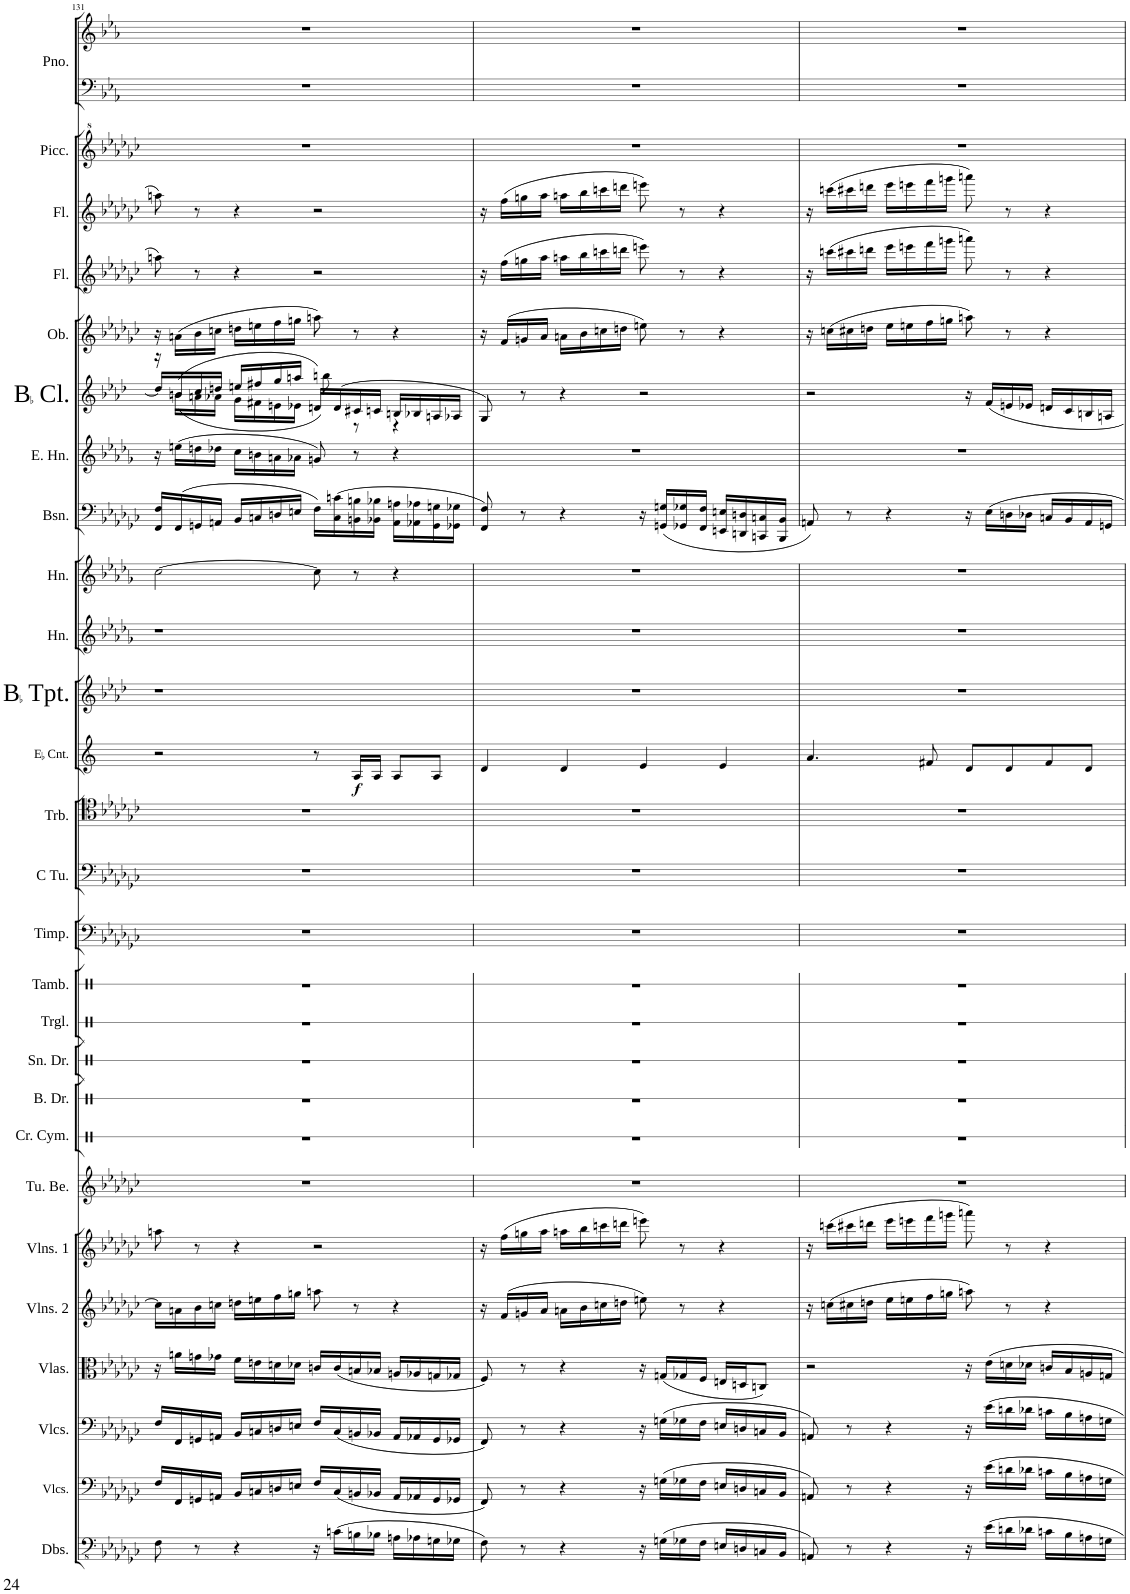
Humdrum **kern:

**kern	**kern	**kern	**kern	**kern	**kern	**kern	**kern	**kern	**kern	**kern	**kern	**kern	**kern	**kern	**kern	**dynam	**kern	**kern	**kern	**kern	**kern	**kern	**kern	**kern	**kern	**kern	**kern	**kern
*part27	*part26	*part25	*part24	*part23	*part22	*part21	*part20	*part19	*part18	*part17	*part16	*part15	*part14	*part13	*part12	*part12	*part11	*part10	*part9	*part8	*part7	*part6	*part5	*part4	*part3	*part2	*part1	*part1
*staff28	*staff27	*staff26	*staff25	*staff24	*staff23	*staff22	*staff21	*staff20	*staff19	*staff18	*staff17	*staff16	*staff15	*staff14	*staff13	*staff13	*staff12	*staff11	*staff10	*staff9	*staff8	*staff7	*staff6	*staff5	*staff4	*staff3	*staff2	*staff1
*I"Double Basses	*I"Violoncellos	*I"Violoncellos	*I"Violas	*I"Violins 2	*I"Violins 1	*I"Tubular Bells	*I"Crash Cymbal	*I"Bass Drum	*I"Snare Drum	*I"Triangle	*I"Tambourine	*I"Timpani	*I"C Tuba	*I"Trombone	*I"EaccidentalFlat Cornet	*	*I"BaccidentalFlat Trumpet	*I"Horn	*I"Horn	*I"Bassoon	*I"English Horn	*I"BaccidentalFlat Clarinet	*I"Oboe	*I"Flute	*I"Flute	*I"Piccolo	*I"Piano	*
*I'Dbs.	*I'Vlcs.	*I'Vlcs.	*I'Vlas.	*I'Vlns. 2	*I'Vlns. 1	*I'Tu. Be.	*I'Cr. Cym.	*I'B. Dr.	*I'Sn. Dr.	*I'Trgl.	*I'Tamb.	*I'Timp.	*I'C Tu.	*I'Trb.	*I'EaccidentalFlat Cnt.	*	*I'BaccidentalFlat Tpt.	*I'Hn.	*I'Hn.	*I'Bsn.	*I'E. Hn.	*I'BaccidentalFlat Cl.	*I'Ob.	*I'Fl.	*I'Fl.	*I'Picc.	*I'Pno.	*
!!LO:PB:g=z
*clefFv4	*clefF4	*clefF4	*clefC3	*clefG2	*clefG2	*clefG2	*clefX	*clefX	*clefX	*clefX	*clefX	*clefF4	*clefF4	*clefC4	*clefG2	*	*clefG2	*clefG2	*clefG2	*clefF4	*clefG2	*clefG2	*clefG2	*clefG2	*clefG2	*clefG^2	*clefF4	*clefG2
*	*	*	*	*	*	*	*	*	*	*	*	*	*	*	*Trd-2c-3	*	*Trd1c2	*Trd4c7	*Trd4c7	*	*Trd4c7	*Trd1c2	*	*	*	*Trd-7c-12	*	*
*k[b-e-a-d-g-c-]	*k[b-e-a-d-g-c-]	*k[b-e-a-d-g-c-]	*k[b-e-a-d-g-c-]	*k[b-e-a-d-g-c-]	*k[b-e-a-d-g-c-]	*k[b-e-a-d-g-c-]	*k[]	*k[]	*k[]	*k[]	*k[]	*k[b-e-a-d-g-c-]	*k[b-e-a-d-g-c-]	*k[b-e-a-d-g-c-]	*k[]	*	*k[b-e-a-d-]	*k[b-e-a-d-g-]	*k[b-e-a-d-g-]	*k[b-e-a-d-g-c-]	*k[b-e-a-d-g-]	*k[b-e-a-d-]	*k[b-e-a-d-g-c-]	*k[b-e-a-d-g-c-]	*k[b-e-a-d-g-c-]	*k[b-e-a-d-g-c-]	*k[b-e-a-]	*k[b-e-a-]
*M4/4	*M4/4	*M4/4	*M4/4	*M4/4	*M4/4	*M4/4	*M4/4	*M4/4	*M4/4	*M4/4	*M4/4	*M4/4	*M4/4	*M4/4	*M4/4	*	*M4/4	*M4/4	*M4/4	*M4/4	*M4/4	*M4/4	*M4/4	*M4/4	*M4/4	*M4/4	*M4/4	*M4/4
*met(c)	*met(c)	*met(c)	*met(c)	*met(c)	*met(c)	*met(c)	*met(c)	*met(c)	*met(c)	*met(c)	*met(c)	*met(c)	*met(c)	*met(c)	*met(c)	*	*met(c)	*met(c)	*met(c)	*met(c)	*met(c)	*met(c)	*met(c)	*met(c)	*met(c)	*met(c)	*met(c)	*met(c)
=131	=131	=131	=131	=131	=131	=131	=131	=131	=131	=131	=131	=131	=131	=131	=131	=131	=131	=131	=131	=131	=131	=131	=131	=131	=131	=131	=131	=131
*	*	*	*	*	*	*	*	*	*	*	*	*	*	*	*	*	*	*	*	*	*	*^	*	*	*	*	*	*
8FF\	16F/LL	16F/LL	16r	16cc\LL]	8aan\	1r	1r	1r	1r	1r	1r	1r	1r	1r	2r	.	1r	1r	[2cc\	16FF/ 16F/LL	16r	16r	16dd/LL]	16r	8aan\	8aan\	1r	1r	1r
.	16FF/	16FF/	16an\LL	16an\	.	.	.	.	.	.	.	.	.	.	.	.	.	.	.	(16FF/	(16een\LL	(16bn\LL	(16b/	(16an\LL	.	.	.	.	.
8r	16GGn/	16GGn/	16gn\	16b-\	8r	.	.	.	.	.	.	.	.	.	.	.	.	.	.	16GGn/	16ddn\	16an\	16cc/	16b-\	8r	8r	.	.	.
.	16AAn/JJ	16AAn/JJ	16g-X\JJ	16ccn\JJ	.	.	.	.	.	.	.	.	.	.	.	.	.	.	.	16AAn/JJ	16dd-X\JJ	16a-X\JJ	16ddn/JJ	16ccn\JJ	.	.	.	.	.
4r	16BB-/LL	16BB-/LL	16f\LL	16ddn\LL	4r	.	.	.	.	.	.	.	.	.	.	.	.	.	.	16BB-/LL	16cc\LL	16g\LL	16een/LL	16ddn\LL	4r	4r	.	.	.
.	16Cn/	16Cn/	16en\	16een\	.	.	.	.	.	.	.	.	.	.	.	.	.	.	.	16Cn/	16bn\	16f#X\	16ff#X/	16een\	.	.	.	.	.
.	16Dn/	16Dn/	16dn\	16ff\	.	.	.	.	.	.	.	.	.	.	.	.	.	.	.	16Dn/	16an\	16en\	16gg/	16ff\	.	.	.	.	.
.	16En/JJ	16En/JJ	16d-X\JJ	16ggn\JJ	.	.	.	.	.	.	.	.	.	.	.	.	.	.	.	16En/JJ	16a-X\JJ	16e-X\JJ	16aan/JJ	16ggn\JJ	.	.	.	.	.
16r	16F/LL	16F/LL	16cn/LL	8aan\	2r	.	.	.	.	.	.	.	.	.	8r	.	.	.	8cc\]	16F\LL)	8gn/)	16dn/LL)	8bbn\)	8aan\)	2r	2r	.	.	.
(16Cn\LL	(16C/	(16C/	(16c/	.	.	.	.	.	.	.	.	.	.	.	.	.	.	.	.	(16C\ 16cn\	.	(16d/	.	.	.	.	.	.	.
!	!	!	!	!	!	!	!	!	!	!	!	!	!	!	!	!LO:DY:b	!	!	!	!	!	!	!	!	!	!	!	!	!
16BBn\	16BBn/	16BBn/	16Bn/	8r	.	.	.	.	.	.	.	.	.	.	16A/LL	f	.	.	8r	16BBn\ 16Bn\	8r	16c#X/	8r	8r	.	.	.	.	.
16BB-X\JJ	16BB-X/JJ	16BB-X/JJ	16B-X/JJ	.	.	.	.	.	.	.	.	.	.	.	16A/JJ	.	.	.	.	16BB-X\ 16B-X\JJ	.	16cn/JJ	.	.	.	.	.	.	.
16AAn\LL	16AA/LL	16AA/LL	16An/LL	4r	.	.	.	.	.	.	.	.	.	.	8A/L	.	.	.	4r	16AA\ 16An\LL	4r	16Bn/LL	4r	4r	.	.	.	.	.
16AA-X\	16AA-X/	16AA-X/	16A-X/	.	.	.	.	.	.	.	.	.	.	.	.	.	.	.	.	16AA-X\ 16A-X\	.	16B-X/	.	.	.	.	.	.	.
16GGn\	16GG/	16GG/	16Gn/	.	.	.	.	.	.	.	.	.	.	.	8A/J	.	.	.	.	16GG\ 16Gn\	.	16An/	.	.	.	.	.	.	.
16GG-X\JJ	16GG-X/JJ	16GG-X/JJ	16G-X/JJ	.	.	.	.	.	.	.	.	.	.	.	.	.	.	.	.	16GG-X\ 16G-X\JJ	.	16A-X/JJ	.	.	.	.	.	.	.
*	*	*	*	*	*	*	*	*	*	*	*	*	*	*	*	*	*	*	*	*	*	*v	*v	*	*	*	*	*	*
=132	=132	=132	=132	=132	=132	=132	=132	=132	=132	=132	=132	=132	=132	=132	=132	=132	=132	=132	=132	=132	=132	=132	=132	=132	=132	=132	=132	=132
8FF\)	8FF/)	8FF/)	8F/)	16r	16r	1r	1r	1r	1r	1r	1r	1r	1r	1r	4d/	.	1r	1r	1r	8FF/ 8F/)	1r	8G/)	16r	16r	16r	1r	1r	1r
.	.	.	.	(16f/LL	(16ff\LL	.	.	.	.	.	.	.	.	.	.	.	.	.	.	.	.	.	(16f/LL	(16ff\LL	(16ff\LL	.	.	.
8r	8r	8r	8r	16gn/	16ggn\	.	.	.	.	.	.	.	.	.	.	.	.	.	.	8r	.	8r	16gn/	16ggn\	16ggn\	.	.	.
.	.	.	.	16a-/JJ	16aa-\JJ	.	.	.	.	.	.	.	.	.	.	.	.	.	.	.	.	.	16a-/JJ	16aa-\JJ	16aa-\JJ	.	.	.
4r	4r	4r	4r	16an\LL	16aan\LL	.	.	.	.	.	.	.	.	.	4d/	.	.	.	.	4r	.	4r	16an\LL	16aan\LL	16aan\LL	.	.	.
.	.	.	.	16b-\	16bb-\	.	.	.	.	.	.	.	.	.	.	.	.	.	.	.	.	.	16b-\	16bb-\	16bb-\	.	.	.
.	.	.	.	16ccn\	16cccn\	.	.	.	.	.	.	.	.	.	.	.	.	.	.	.	.	.	16ccn\	16cccn\	16cccn\	.	.	.
.	.	.	.	16ddn\JJ	16dddn\JJ	.	.	.	.	.	.	.	.	.	.	.	.	.	.	.	.	.	16ddn\JJ	16dddn\JJ	16dddn\JJ	.	.	.
16r	16r	16r	16r	8een\)	8eeen\)	.	.	.	.	.	.	.	.	.	4e/	.	.	.	.	16r	.	2r	8een\)	8eeen\)	8eeen\)	.	.	.
(16GGn\LL	(16Gn\LL	(16Gn\LL	(16Gn/LL	.	.	.	.	.	.	.	.	.	.	.	.	.	.	.	.	(16GGn/ 16Gn/LL	.	.	.	.	.	.	.	.
16GG-X\	16G-X\	16G-X\	16G-X/	8r	8r	.	.	.	.	.	.	.	.	.	.	.	.	.	.	16GG-X/ 16G-X/	.	.	8r	8r	8r	.	.	.
16FF\JJ	16F\JJ	16F\JJ	16F/JJ	.	.	.	.	.	.	.	.	.	.	.	.	.	.	.	.	16FF/ 16F/JJ	.	.	.	.	.	.	.	.
16EEn/LL	16En/LL	16En/LL	16En/LL	4r	4r	.	.	.	.	.	.	.	.	.	4e/	.	.	.	.	16EEn/ 16En/LL	.	.	4r	4r	4r	.	.	.
16DDn/	16Dn/	16Dn/	16Dn/J	.	.	.	.	.	.	.	.	.	.	.	.	.	.	.	.	16DDn/ 16Dn/	.	.	.	.	.	.	.	.
16CCn/	16Cn/	16Cn/	8Cn/J)	.	.	.	.	.	.	.	.	.	.	.	.	.	.	.	.	16CCn/ 16Cn/	.	.	.	.	.	.	.	.
16BBB-/JJ	16BB-/JJ	16BB-/JJ	.	.	.	.	.	.	.	.	.	.	.	.	.	.	.	.	.	16BBB-/ 16BB-/JJ	.	.	.	.	.	.	.	.
=133	=133	=133	=133	=133	=133	=133	=133	=133	=133	=133	=133	=133	=133	=133	=133	=133	=133	=133	=133	=133	=133	=133	=133	=133	=133	=133	=133	=133
8AAAn/)	8AAn/)	8AAn/)	2r	16r	16r	1r	1r	1r	1r	1r	1r	1r	1r	1r	4.a/	.	1r	1r	1r	8AAn/)	1r	2r	16r	16r	16r	1r	1r	1r
.	.	.	.	(16ccn\LL	(16cccn\LL	.	.	.	.	.	.	.	.	.	.	.	.	.	.	.	.	.	(16ccn\LL	(16cccn\LL	(16cccn\LL	.	.	.
8r	8r	8r	.	16cc#X\	16ccc#X\	.	.	.	.	.	.	.	.	.	.	.	.	.	.	8r	.	.	16cc#X\	16ccc#X\	16ccc#X\	.	.	.
.	.	.	.	16ddn\JJ	16dddn\JJ	.	.	.	.	.	.	.	.	.	.	.	.	.	.	.	.	.	16ddn\JJ	16dddn\JJ	16dddn\JJ	.	.	.
4r	4r	4r	.	16ee-\LL	16eee-\LL	.	.	.	.	.	.	.	.	.	.	.	.	.	.	4r	.	.	16ee-\LL	16eee-\LL	16eee-\LL	.	.	.
.	.	.	.	16een\	16eeen\	.	.	.	.	.	.	.	.	.	.	.	.	.	.	.	.	.	16een\	16eeen\	16eeen\	.	.	.
.	.	.	.	16ff\	16fff\	.	.	.	.	.	.	.	.	.	8f#X/	.	.	.	.	.	.	.	16ff\	16fff\	16fff\	.	.	.
.	.	.	.	16ggn\JJ	16gggn\JJ	.	.	.	.	.	.	.	.	.	.	.	.	.	.	.	.	.	16ggn\JJ	16gggn\JJ	16gggn\JJ	.	.	.
16r	16r	16r	16r	8aan\)	8aaan\)	.	.	.	.	.	.	.	.	.	8d/L	.	.	.	.	16r	.	16r	8aan\)	8aaan\)	8aaan\)	.	.	.
16E-\LL	16e-\LL	16e-\LL	16e-\LL	.	.	.	.	.	.	.	.	.	.	.	.	.	.	.	.	16E-\LL	.	16f/LL	.	.	.	.	.	.
16Dn\	16dn\	16dn\	16dn\	8r	8r	.	.	.	.	.	.	.	.	.	8d/	.	.	.	.	16Dn\	.	16en/	8r	8r	8r	.	.	.
16D-X\JJ	16d-X\JJ	16d-X\JJ	16d-X\JJ	.	.	.	.	.	.	.	.	.	.	.	.	.	.	.	.	16D-X\JJ	.	16e-X/JJ	.	.	.	.	.	.
16Cn\LL	16cn\LL	16cn\LL	16cn/LL	4r	4r	.	.	.	.	.	.	.	.	.	8f#/	.	.	.	.	16Cn/LL	.	16dn/LL	4r	4r	4r	.	.	.
16BB-\	16B-\	16B-\	16B-/	.	.	.	.	.	.	.	.	.	.	.	.	.	.	.	.	16BB-/	.	16c/	.	.	.	.	.	.
16AAn\	16An\	16An\	16An/	.	.	.	.	.	.	.	.	.	.	.	8d/J	.	.	.	.	16AA/	.	16Bn/	.	.	.	.	.	.
16GGn\JJ	16Gn\JJ	16Gn\JJ	16Gn/JJ	.	.	.	.	.	.	.	.	.	.	.	.	.	.	.	.	16GGn/JJ	.	16An/JJ	.	.	.	.	.	.
=	=	=	=	=	=	=	=	=	=	=	=	=	=	=	=	=	=	=	=	=	=	=	=	=	=	=	=	=
*-	*-	*-	*-	*-	*-	*-	*-	*-	*-	*-	*-	*-	*-	*-	*-	*-	*-	*-	*-	*-	*-	*-	*-	*-	*-	*-	*-	*-
